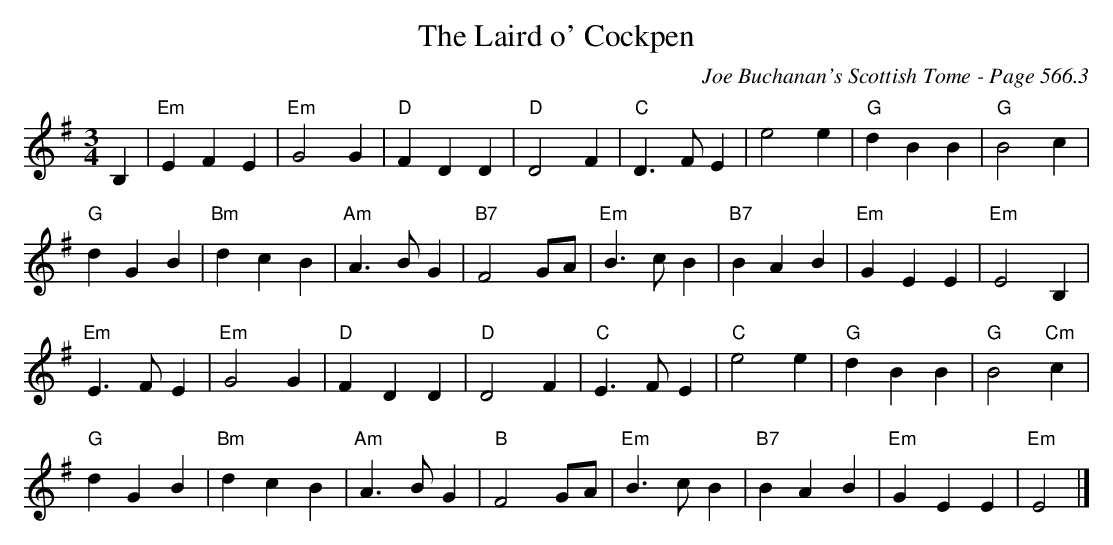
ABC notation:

X:1
T:Laird o' Cockpen, The
C:Joe Buchanan's Scottish Tome - Page 566.3
L:1/4
M:3/4
K:G
B, | "Em"E F E | "Em"G2 G | "D"F D D | "D"D2 F | "C"D>F E | e2 e | "G"d B B | "G"B2 c |
"G"d G B | "Bm"d c B | "Am"A>B G | "B7"F2 G/A/ | "Em"B>c B | "B7"B A B | "Em"G E E | "Em"E2 B, |
"Em"E>F E | "Em"G2 G | "D"F D D | "D"D2 F | "C"E>F E | "C"e2 e | "G"d B B | "G"B2 "Cm"c |
"G"d G B | "Bm"d c B | "Am"A>B G | "B"F2 G/A/ | "Em"B>c B | "B7"B A B | "Em"G E E | "Em"E2 |]
